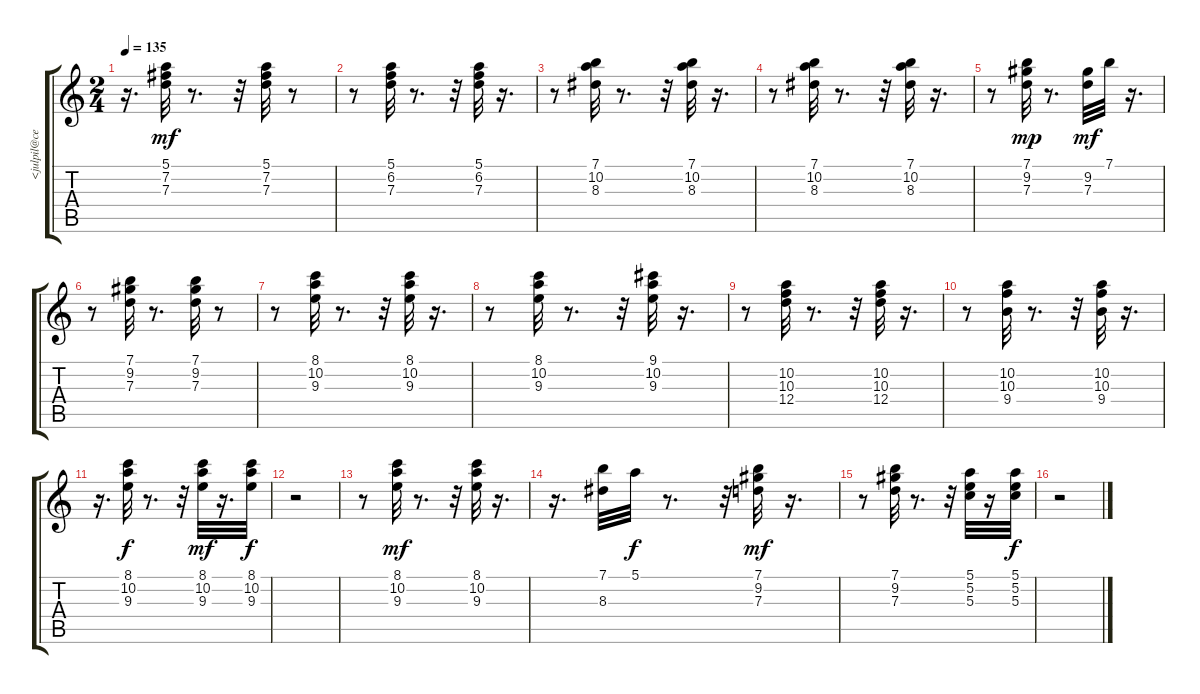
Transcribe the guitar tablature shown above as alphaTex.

\track ("" "<julpil@ce") {instrument electricguitarjazz}
\staff {score tabs}
\tuning (E4 B3 G3 D3 A2 E2) {hide}
\ts (2 4)
\tempo 135
\clef g2
\ks c
r.16{d dy mf} (5.1 7.2 7.3).32 r.8{d} r.32 (5.1 7.2 7.3).32 r.8 |
r.8 (5.1 6.2 7.3).32 r.8{d} r.32 (5.1 6.2 7.3).32 r.16{d} |
r.8 (7.1 10.2 8.3).32 r.8{d} r.32 (7.1 10.2 8.3).32 r.16{d} |
r.8 (7.1 10.2 8.3).32 r.8{d} r.32 (7.1 10.2 8.3).32 r.16{d} |
r.8 (7.1 9.2 7.3).32{dy mp} r.8{d} (9.2 7.3).32{dy mf} 7.1.32 r.16{d} |
r.8 (7.1 9.2 7.3).32 r.8{d} (7.1 9.2 7.3).32 r.8 |
r.8 (8.1 10.2 9.3).32 r.8{d} r.32 (8.1 10.2 9.3).32 r.16{d} |
r.8 (8.1 10.2 9.3).32 r.8{d} r.32 (9.1 10.2 9.3).32 r.16{d} |
r.8 (10.2 10.3 12.4).32 r.8{d} r.32 (10.2 10.3 12.4).32 r.16{d} |
r.8 (10.2 10.3 9.4).32 r.8{d} r.32 (10.2 10.3 9.4).32 r.16{d} |
r.16{d} (8.1 10.2 9.3).32{dy f} r.8{d} r.32 (8.1 10.2 9.3).32{dy mf} r.16{d} (8.1 10.2 9.3).32{dy f} |
r.2 |
r.8 (8.1 10.2 9.3).32{dy mf} r.8{d} r.32 (8.1 10.2 9.3).32 r.16{d} |
r.16{d} (7.1 8.3).32 5.1.32{dy f} r.8{d} r.32 (7.1 9.2 7.3).32{dy mf} r.16{d} |
r.8 (7.1 9.2 7.3).32 r.8{d} r.32 (5.1 5.2 5.3).32 r.16 (5.1 5.2 5.3).32{dy f} |
r.2
